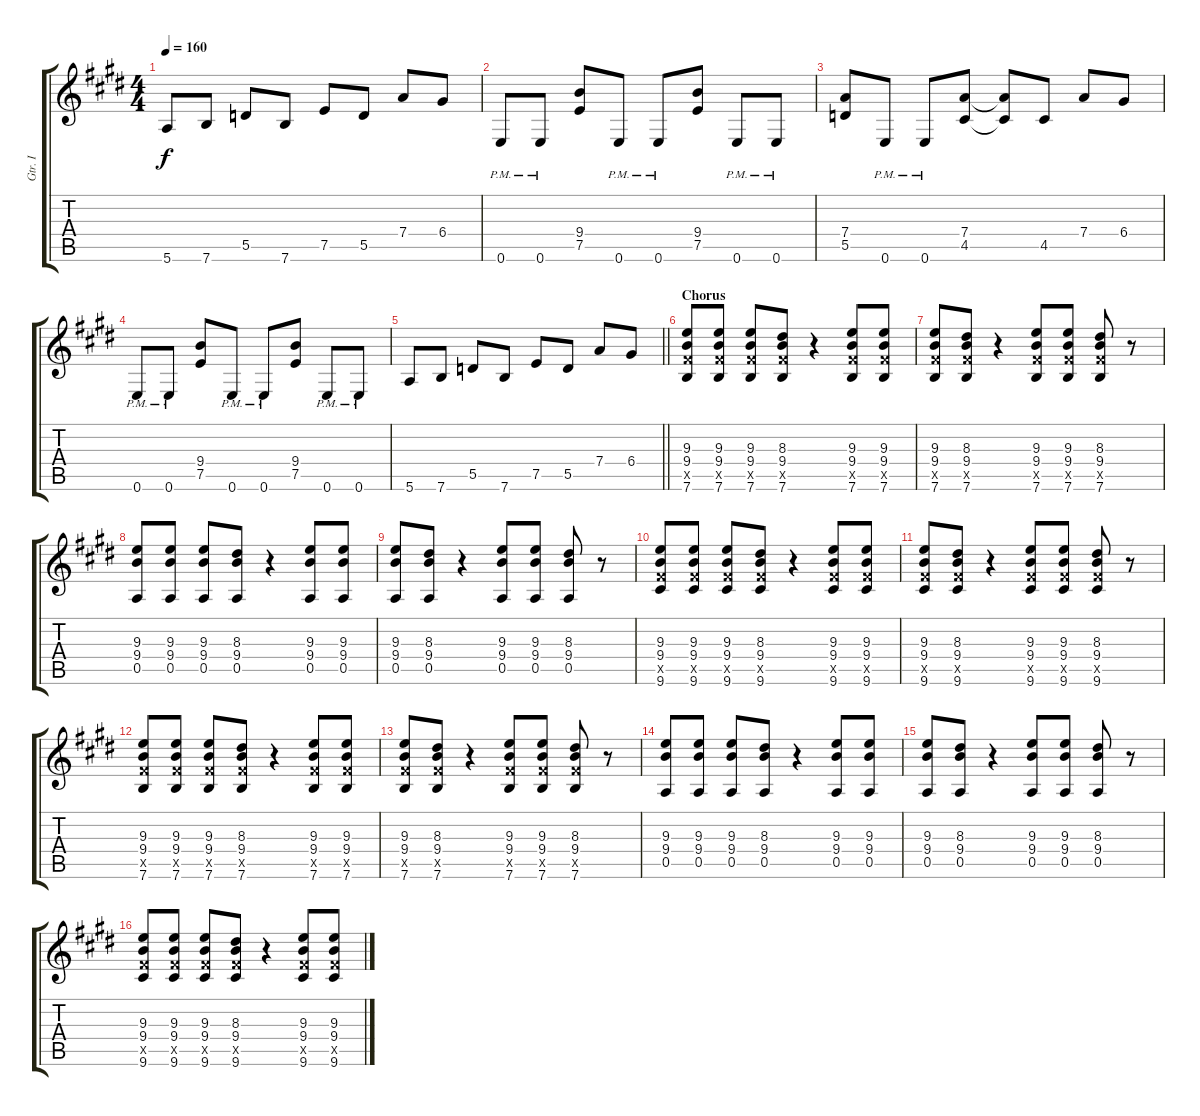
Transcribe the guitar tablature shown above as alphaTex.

\track ("Gtr. I" "Gtr. I") {instrument distortionguitar}
\staff {score tabs}
\tuning (E4 B3 G3 D3 A2 E2) {hide}
\ts (4 4)
\tempo 160
\clef g2
\ks e
5.6.8{dy f} 7.6.8 5.5.8 7.6.8 7.5.8 5.5.8 7.4.8 6.4.8 |
0.6{pm}.8 0.6{pm}.8 (9.4 7.5).8 0.6{pm}.8 0.6{pm}.8 (9.4 7.5).8 0.6{pm}.8 0.6{pm}.8 |
(7.4 5.5).8 0.6{pm}.8 0.6{pm}.8 (7.4 4.5).8 (7.4{t} 4.5{t}).8 4.5.8 7.4.8 6.4.8 |
0.6{pm}.8 0.6{pm}.8 (9.4 7.5).8 0.6{pm}.8 0.6{pm}.8 (9.4 7.5).8 0.6{pm}.8 0.6{pm}.8 |
\barLineRight lightlight
5.6.8 7.6.8 5.5.8 7.6.8 7.5.8 5.5.8 7.4.8 6.4.8 |
\section ("" "Chorus")
(9.3 9.4 9.5{x} 7.6).8 (9.3 9.4 9.5{x} 7.6).8 (9.3 9.4 9.5{x} 7.6).8 (8.3 9.4 9.5{x} 7.6).8 r.4 (9.3 9.4 9.5{x} 7.6).8 (9.3 9.4 9.5{x} 7.6).8 |
(9.3 9.4 9.5{x} 7.6).8 (8.3 9.4 9.5{x} 7.6).8 r.4 (9.3 9.4 9.5{x} 7.6).8 (9.3 9.4 9.5{x} 7.6).8 (8.3 9.4 9.5{x} 7.6).8 r.8 |
(9.3 9.4 0.5).8 (9.3 9.4 0.5).8 (9.3 9.4 0.5).8 (8.3 9.4 0.5).8 r.4 (9.3 9.4 0.5).8 (9.3 9.4 0.5).8 |
(9.3 9.4 0.5).8 (8.3 9.4 0.5).8 r.4 (9.3 9.4 0.5).8 (9.3 9.4 0.5).8 (8.3 9.4 0.5).8 r.8 |
(9.3 9.4 9.5{x} 9.6).8 (9.3 9.4 9.5{x} 9.6).8 (9.3 9.4 9.5{x} 9.6).8 (8.3 9.4 9.5{x} 9.6).8 r.4 (9.3 9.4 9.5{x} 9.6).8 (9.3 9.4 9.5{x} 9.6).8 |
(9.3 9.4 9.5{x} 9.6).8 (8.3 9.4 9.5{x} 9.6).8 r.4 (9.3 9.4 9.5{x} 9.6).8 (9.3 9.4 9.5{x} 9.6).8 (8.3 9.4 9.5{x} 9.6).8 r.8 |
(9.3 9.4 9.5{x} 7.6).8 (9.3 9.4 9.5{x} 7.6).8 (9.3 9.4 9.5{x} 7.6).8 (8.3 9.4 9.5{x} 7.6).8 r.4 (9.3 9.4 9.5{x} 7.6).8 (9.3 9.4 9.5{x} 7.6).8 |
(9.3 9.4 9.5{x} 7.6).8 (8.3 9.4 9.5{x} 7.6).8 r.4 (9.3 9.4 9.5{x} 7.6).8 (9.3 9.4 9.5{x} 7.6).8 (8.3 9.4 9.5{x} 7.6).8 r.8 |
(9.3 9.4 0.5).8 (9.3 9.4 0.5).8 (9.3 9.4 0.5).8 (8.3 9.4 0.5).8 r.4 (9.3 9.4 0.5).8 (9.3 9.4 0.5).8 |
(9.3 9.4 0.5).8 (8.3 9.4 0.5).8 r.4 (9.3 9.4 0.5).8 (9.3 9.4 0.5).8 (8.3 9.4 0.5).8 r.8 |
(9.3 9.4 9.5{x} 9.6).8 (9.3 9.4 9.5{x} 9.6).8 (9.3 9.4 9.5{x} 9.6).8 (8.3 9.4 9.5{x} 9.6).8 r.4 (9.3 9.4 9.5{x} 9.6).8 (9.3 9.4 9.5{x} 9.6).8
